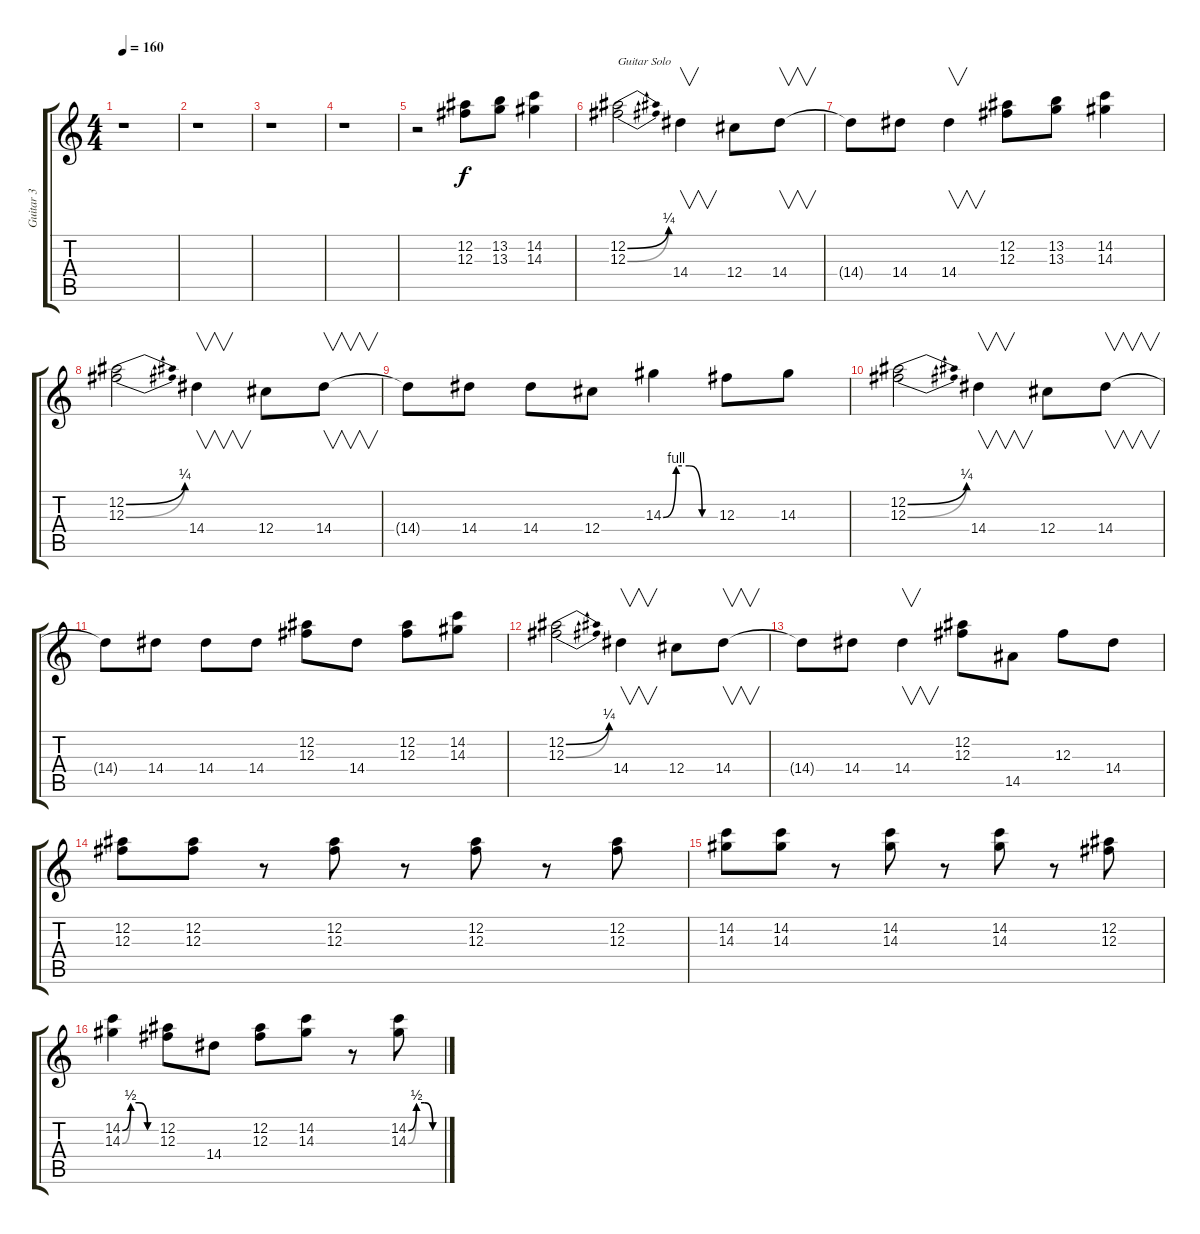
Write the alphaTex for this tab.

\track ("Guitar 3" "Guitar 3") {instrument distortionguitar}
\staff {score tabs}
\tuning (Eb4 Bb3 Gb3 Db3 Ab2 Eb2) {hide}
\ts (4 4)
\tempo 160
\clef g2
\ks c
r.1{dy f} |
r.1 |
r.1 |
r.1 |
r.2 (12.2 12.3).8 (13.2 13.3).8 (14.2 14.3).4 |
(12.2{be (bend 0 0 60 1)} 12.3{be (bend 0 0 60 1)}).2{txt "Guitar Solo"} 14.4.4{v} 12.4.8 14.4.8{v} |
14.4{t}.8 14.4.8 14.4.4{v} (12.2 12.3).8 (13.2 13.3).8 (14.2 14.3).4 |
(12.2{be (bend 0 0 60 1)} 12.3{be (bend 0 0 60 1)}).2 14.4.4{v} 12.4.8 14.4.8{v} |
14.4{t}.8 14.4.8 14.4.8 12.4.8 14.3{be (custom 0 0 15 4 30 4 45 0 60 0)}.4 12.3.8 14.3.8 |
(12.2{be (bend 0 0 60 1)} 12.3{be (bend 0 0 60 1)}).2 14.4.4{v} 12.4.8 14.4.8{v} |
14.4{t}.8 14.4.8 14.4.8 14.4.8 (12.2 12.3).8 14.4.8 (12.2 12.3).8 (14.2 14.3).8 |
(12.2{be (bend 0 0 60 1)} 12.3{be (bend 0 0 60 1)}).2 14.4.4{v} 12.4.8 14.4.8{v} |
14.4{t}.8 14.4.8 14.4.4{v} (12.2 12.3).8 14.5.8 12.3.8 14.4.8 |
(12.2 12.3).8 (12.2 12.3).8 r.8 (12.2 12.3).8 r.8 (12.2 12.3).8 r.8 (12.2 12.3).8 |
(14.2 14.3).8 (14.2 14.3).8 r.8 (14.2 14.3).8 r.8 (14.2 14.3).8 r.8 (12.2 12.3).8 |
(14.2{be (custom 0 0 15 2 30 2 45 0 60 0)} 14.3{be (custom 0 0 15 2 30 2 45 0 60 0)}).4 (12.2 12.3).8 14.4.8 (12.2 12.3).8 (14.2 14.3).8 r.8 (14.2{be (custom 0 0 15 2 30 2 45 0 60 0)} 14.3{be (custom 0 0 15 2 30 2 45 0 60 0)}).8
